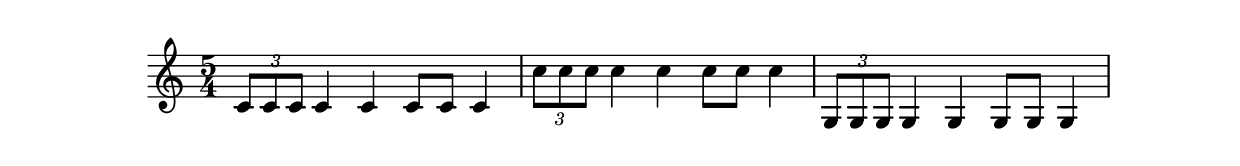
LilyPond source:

% DO NOT EDIT this file manually; it is automatically
% generated from Documentation/snippets/new
% Make any changes in Documentation/snippets/new/
% and then run scripts/auxiliar/makelsr.py
%
% This file is in the public domain.
%% Note: this file works from version 2.17.11
\version "2.17.11"

\header {
  lsrtags = "pitches, real-music, really-cool, scheme-language"

  texidoc = "
In music that contains many occurrences of the same sequence of notes
at different pitches, the following music function may prove useful.
It takes a note, of which only the pitch is used.   This example
creates the rhythm used throughout Mars, from Gustav Holst's The
Planets.

"
  doctitle = "Creating a sequence of notes on various pitches"
} % begin verbatim


rhythm =
#(define-music-function (parser location p) (ly:pitch?)
   "Make the rhythm in Mars (the Planets) at the given pitch"
  #{ \tuplet 3/2 { $p 8 $p $p } $p 4 $p $p 8 $p $p 4 #})

\new Staff {
  \time 5/4
  \rhythm c'
  \rhythm c''
  \rhythm g
}
